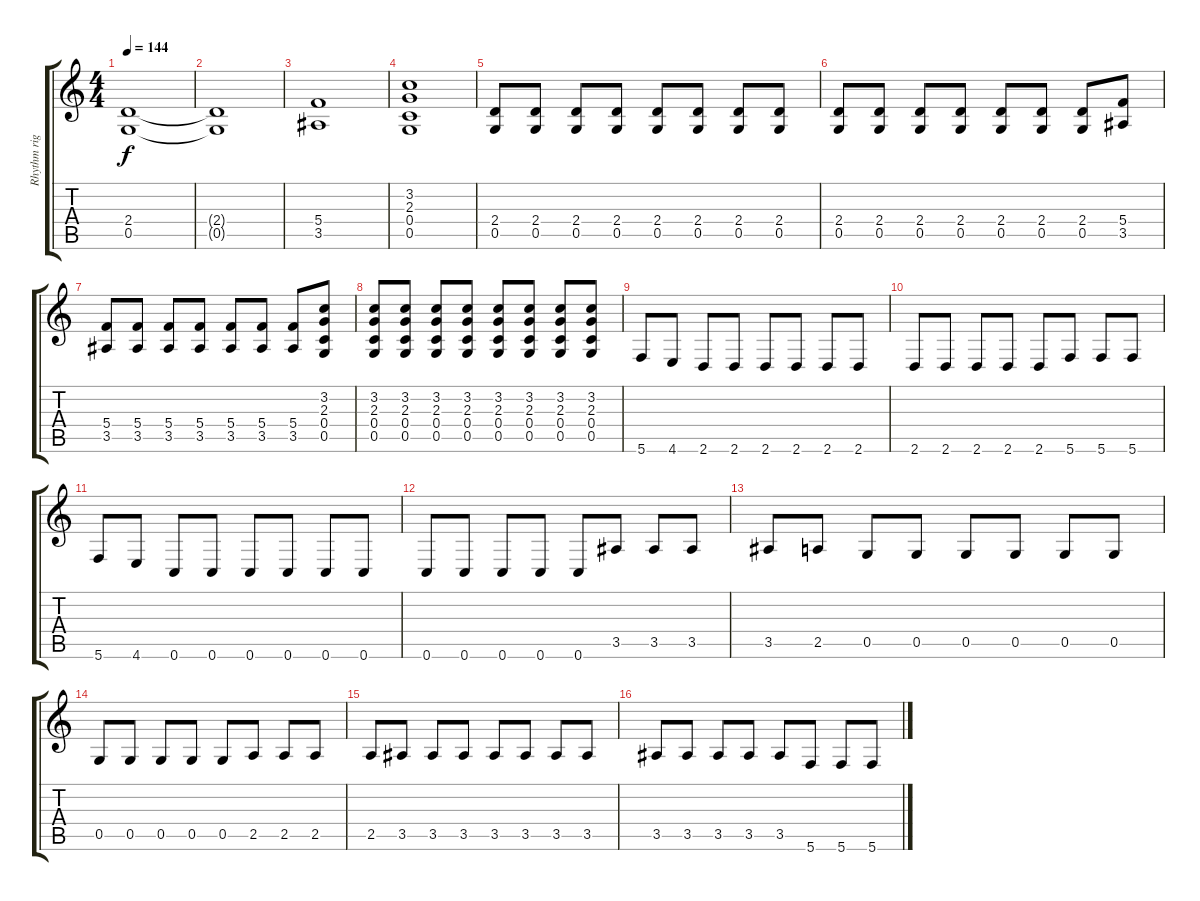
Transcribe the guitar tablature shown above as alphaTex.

\track ("Rhythm right" "Rhythm rig") {instrument overdrivenguitar}
\staff {score tabs}
\tuning (D4 A3 F3 C3 G2 C2) {hide}
\ts (4 4)
\tempo 144
\clef g2
\ks c
(2.4 0.5).1{dy f} |
(2.4{t} 0.5{t}).1 |
(5.4 3.5).1 |
(3.2 2.3 0.4 0.5).1 |
(2.4 0.5).8 (2.4 0.5).8 (2.4 0.5).8 (2.4 0.5).8 (2.4 0.5).8 (2.4 0.5).8 (2.4 0.5).8 (2.4 0.5).8 |
(2.4 0.5).8 (2.4 0.5).8 (2.4 0.5).8 (2.4 0.5).8 (2.4 0.5).8 (2.4 0.5).8 (2.4 0.5).8 (5.4 3.5).8 |
(5.4 3.5).8 (5.4 3.5).8 (5.4 3.5).8 (5.4 3.5).8 (5.4 3.5).8 (5.4 3.5).8 (5.4 3.5).8 (3.2 2.3 0.4 0.5).8 |
(3.2 2.3 0.4 0.5).8 (3.2 2.3 0.4 0.5).8 (3.2 2.3 0.4 0.5).8 (3.2 2.3 0.4 0.5).8 (3.2 2.3 0.4 0.5).8 (3.2 2.3 0.4 0.5).8 (3.2 2.3 0.4 0.5).8 (3.2 2.3 0.4 0.5).8 |
5.6.8 4.6.8 2.6.8 2.6.8 2.6.8 2.6.8 2.6.8 2.6.8 |
2.6.8 2.6.8 2.6.8 2.6.8 2.6.8 5.6.8 5.6.8 5.6.8 |
5.6.8 4.6.8 0.6.8 0.6.8 0.6.8 0.6.8 0.6.8 0.6.8 |
0.6.8 0.6.8 0.6.8 0.6.8 0.6.8 3.5.8 3.5.8 3.5.8 |
3.5.8 2.5.8 0.5.8 0.5.8 0.5.8 0.5.8 0.5.8 0.5.8 |
0.5.8 0.5.8 0.5.8 0.5.8 0.5.8 2.5.8 2.5.8 2.5.8 |
2.5.8 3.5.8 3.5.8 3.5.8 3.5.8 3.5.8 3.5.8 3.5.8 |
3.5.8 3.5.8 3.5.8 3.5.8 3.5.8 5.6.8 5.6.8 5.6.8
